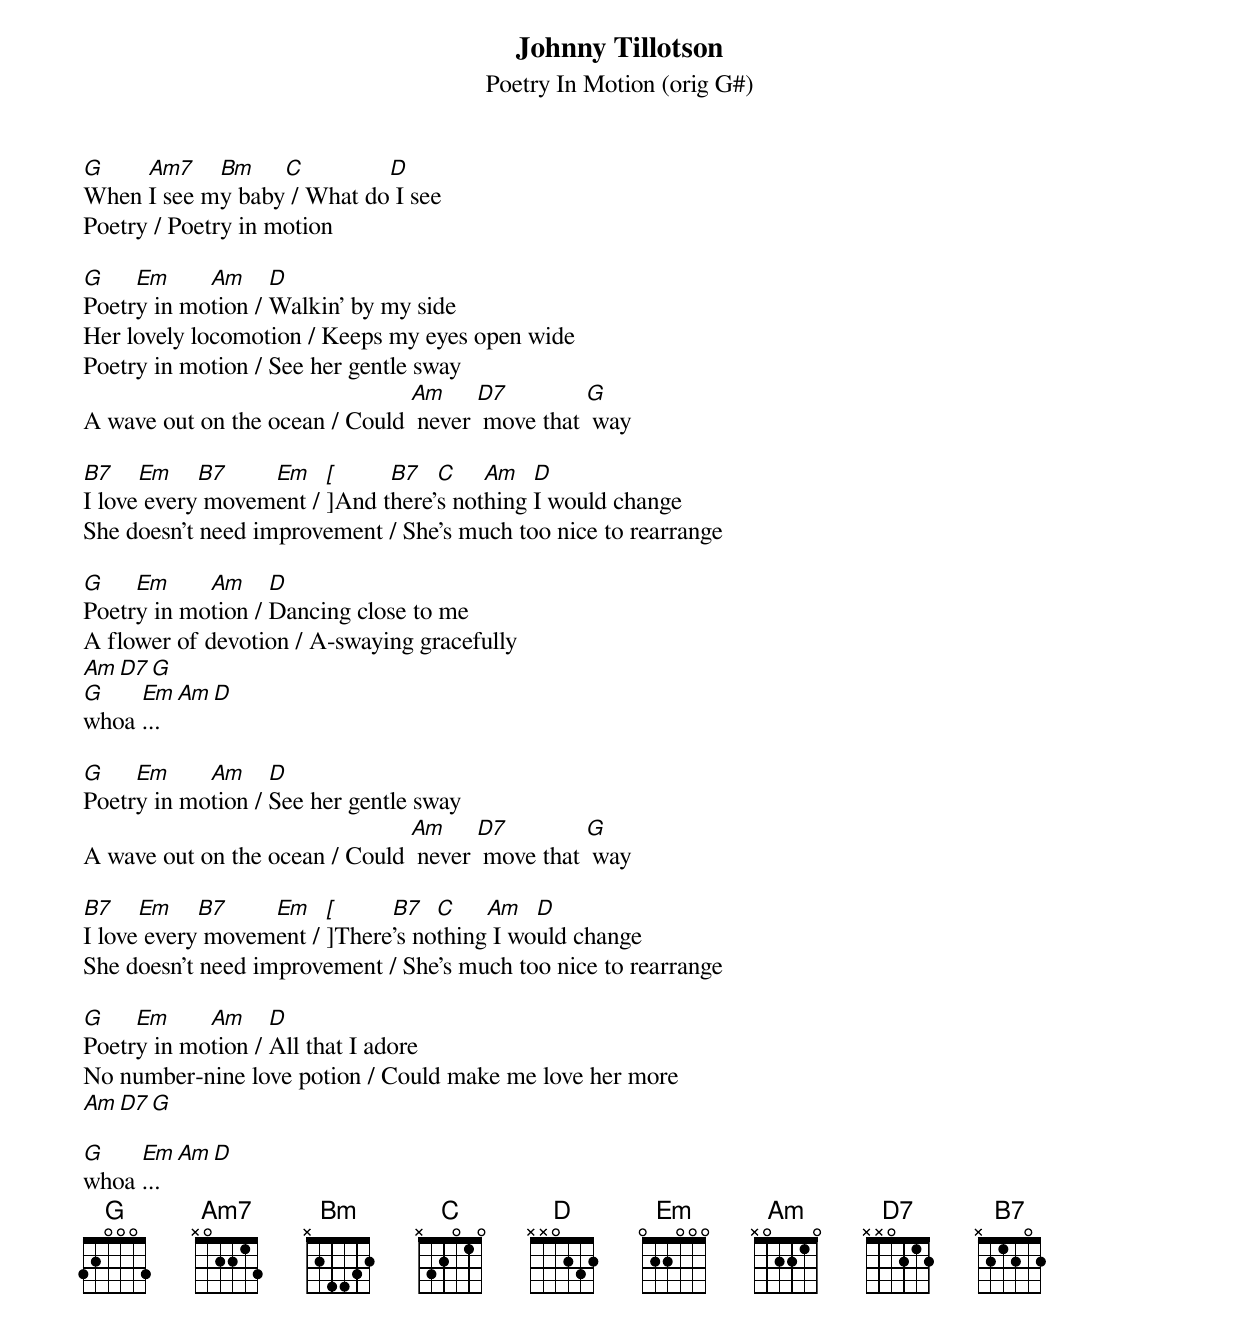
Johnny Tillotson
Poetry In Motion (orig G#)

G    Am7    Bm    C         D
When I see my baby / What do I see
Poetry / Poetry in motion

G    Em     Am     D
Poetry in motion / Walkin' by my side
Her lovely locomotion / Keeps my eyes open wide
Poetry in motion / See her gentle sway
A wave out on the ocean / Could [Am] never [D7] move that [G] way

B7    Em    B7    Em    []   B7   C    Am   D
I love every movement / And there's nothing I would change
She doesn't need improvement / She's much too nice to rearrange

G    Em     Am     D
Poetry in motion / Dancing close to me
A flower of devotion / A-swaying gracefully
                         Am      D7      G
G    Em     Am     D
whoa ...

G    Em     Am     D
Poetry in motion / See her gentle sway
A wave out on the ocean / Could [Am] never [D7] move that [G] way

B7    Em    B7    Em    []   B7   C    Am   D
I love every movement / There's nothing I would change
She doesn't need improvement / She's much too nice to rearrange

G    Em     Am     D
Poetry in motion / All that I adore
No number-nine love potion / Could make me love her more
                                   Am      D7       G

G    Em     Am     D
whoa ...
